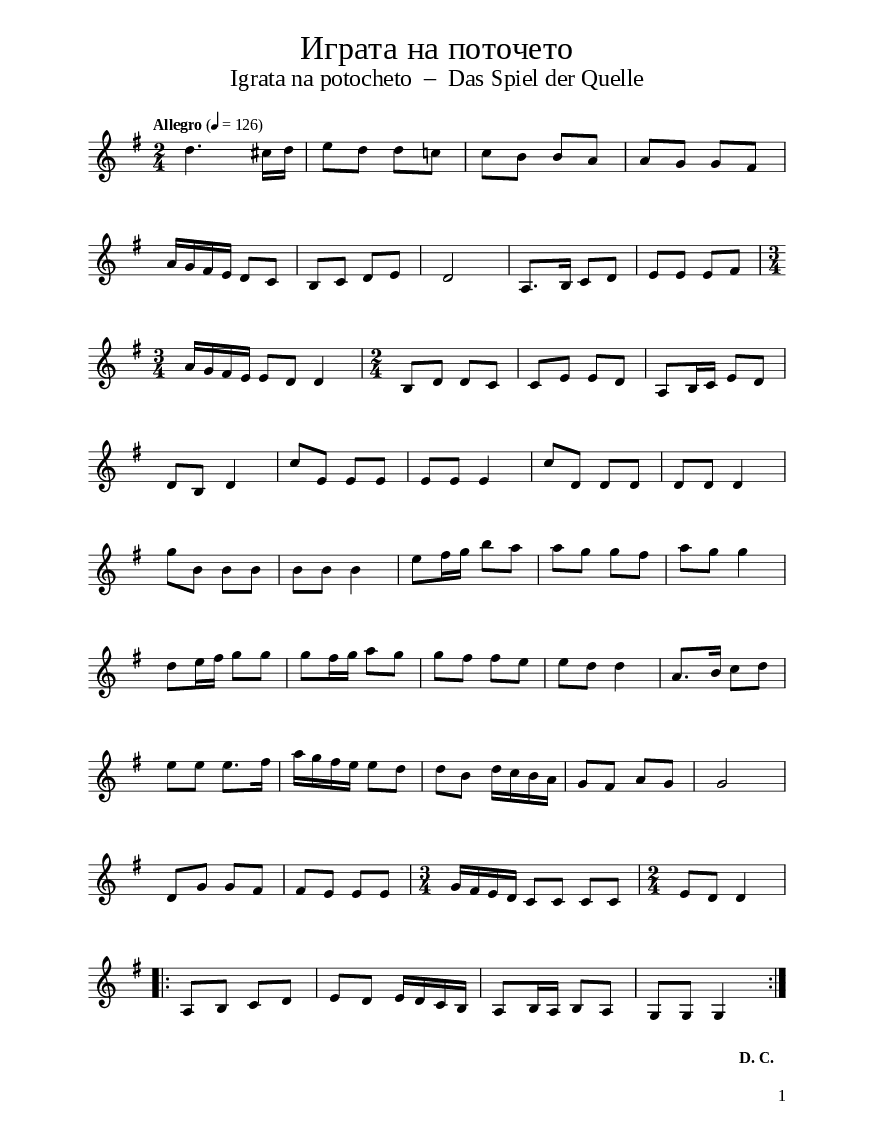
\version "2.24.0"

% include paper part and global functions
\include "include/globals.ily"

\bookpart {
  \label #'ref172
  \tocItem \markup "Играта на поточето – Igrata na potocheto"
  \paper {
    print-all-headers = ##t
    print-page-number = ##t
    print-first-page-number = ##t

    % put page numbers on the bottom
    oddHeaderMarkup = \markup ""
    evenHeaderMarkup = \markup ""
    oddFooterMarkup = \markup
    \fill-line {
      ""
      \if \should-print-page-number \fromproperty #'page:page-number-string
    }
    evenFooterMarkup = \markup
    \fill-line {
      \if \should-print-page-number \fromproperty #'page:page-number-string
      ""
    }

    left-margin = 1.5\cm
    right-margin = 1.5\cm
    top-margin = 1.6\cm
    bottom-margin = 1.2\cm
    ragged-bottom = ##t % do not spread the staves to fill the whole vertical space

    % change distance between staves
    system-system-spacing =
    #'((basic-distance . 10.5)
       (minimum-distance . 6)
       (padding . 1)
       (stretchability . 10.5))
  }

  \header {
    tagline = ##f
  }

  \score {
    \include "include/score-layout.ily"

    \new Voice \absolute {
      \clef treble
      \key g \major
      \time 2/4
      \tempoFunc "Allegro" 4 "126"
      %\autoBeamOff
      d''4. cis''16 d''16 | % 2
      e''8 d''8 d''8 c''!8 | % 3
      c''8 b'8 b'8 a'8 | % 4
      a'8 g'8 g'8 fis'8 \break | % 5
      a'16 g'16 fis'16 e'16 d'8 c'8 | % 6
      b8 c'8 d'8 e'8 | % 7
      d'2 | % 8
      a8. b16 c'8 d'8 | % 9
      e'8 e'8 e'8 fis'8 \break

      \time 3/4  a'16 g'16 fis'16 e'16 e'8 d'8 d'4 | % 11
      \time 2/4  b8 d'8 d'8 c'8 | % 12
      c'8 e'8 e'8 d'8 | % 13
      a8 b16 c'16 e'8 d'8 \break | % 14
      d'8 b8 d'4 | % 15
      c''8 e'8 e'8 e'8 | % 16
      e'8 e'8 e'4 | % 17
      c''8 d'8 d'8 d'8 | % 18
      d'8 d'8 d'4 \break | % 19
      g''8 b'8 b'8 b'8 |
      b'8 b'8 b'4 | % 21
      e''8 fis''16 g''16 b''8 a''8 | % 22
      a''8 g''8 g''8 fis''8 | % 23
      a''8 g''8 g''4 \break | % 24
      d''8 e''16 fis''16 g''8 g''8 | % 25
      g''8 fis''16 g''16 a''8 g''8 | % 26
      g''8 fis''8 fis''8 e''8 | % 27
      e''8 d''8 d''4 | % 28
      a'8. b'16 c''8 d''8 \break | % 29
      e''8 e''8 e''8. fis''16 |
      a''16 g''16 fis''16 e''16 e''8 d''8 | % 31
      d''8 b'8 d''16 c''16 b'16 a'16 | % 32
      g'8 fis'8 a'8 g'8 | % 33
      g'2 \break | % 34
      d'8 g'8 g'8 fis'8 | % 35
      fis'8 e'8 e'8 e'8 | % 36
      \time 3/4  g'16 fis'16 e'16 d'16 \autoBeamOff c'8 [c'8] c'8 [c'8] | \autoBeamOn % 37 
      \time 2/4  e'8 d'8 d'4 \break | % 38
      \repeat volta 2 {
        a8 b8 c'8 d'8 | % 39
        e'8 d'8 e'16 d'16 c'16 b16 |
        a8 b16 a16 b8 a8 | % 41
        g8 g8 g4
      }
    }

    %\addlyrics {}
    %\addlyrics {}

    \header {
      title = \titleFunc "Играта на поточето" "Igrata na potocheto  –  Das Spiel der Quelle"
    }

    \midi{}

  } % score

  \markup \dc-one "D. C."

  % include foreign translation(s) of the song
 % \include "lyrics_de/000_empty_template_lyrics_de.ly"

} % bookpart

% Più mosso
%
